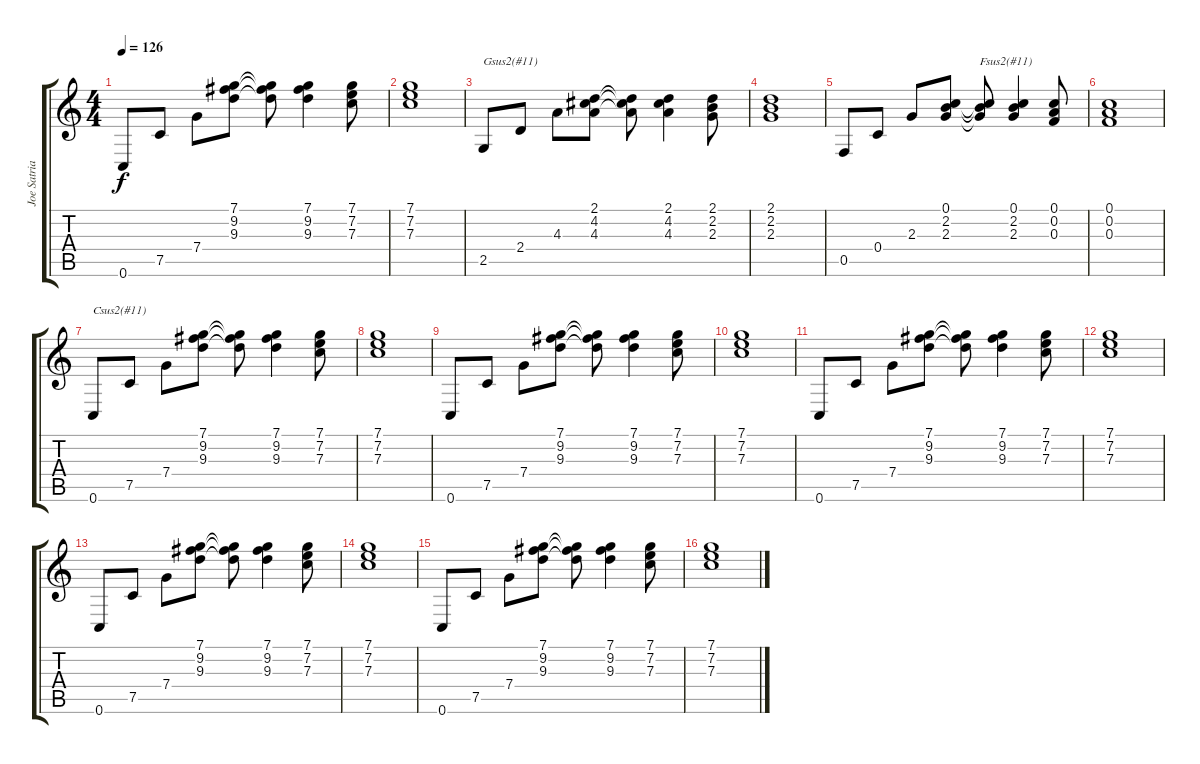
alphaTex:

\track ("Joe Satriani rythmique" "Joe Satria") {instrument acousticguitarnylon}
\staff {score tabs}
\tuning (C4 A3 F3 C3 F2 C2) {hide}
\ts (4 4)
\tempo 126
\clef g2
\ks c
0.6.8{dy f} 7.5.8 7.4.8 (7.1 9.2 9.3).8 (7.1{t} 9.2{t} 9.3{t}).8 (7.1 9.2 9.3).4 (7.1 7.2 7.3).8 |
(7.1 7.2 7.3).1 |
2.5.8{txt "Gsus2(#11)"} 2.4.8 4.3.8 (2.1 4.2 4.3).8 (2.1{t} 4.2{t} 4.3{t}).8 (2.1 4.2 4.3).4 (2.1 2.2 2.3).8 |
(2.1 2.2 2.3).1 |
0.5.8 0.4.8 2.3.8 (0.1 2.2 2.3).8 (0.1{t} 2.2{t} 2.3{t}).8{txt "Fsus2(#11)"} (0.1 2.2 2.3).4 (0.1 0.2 0.3).8 |
(0.1 0.2 0.3).1 |
0.6.8{txt "Csus2(#11)"} 7.5.8 7.4.8 (7.1 9.2 9.3).8 (7.1{t} 9.2{t} 9.3{t}).8 (7.1 9.2 9.3).4 (7.1 7.2 7.3).8 |
(7.1 7.2 7.3).1 |
0.6.8 7.5.8 7.4.8 (7.1 9.2 9.3).8 (7.1{t} 9.2{t} 9.3{t}).8 (7.1 9.2 9.3).4 (7.1 7.2 7.3).8 |
(7.1 7.2 7.3).1 |
0.6.8 7.5.8 7.4.8 (7.1 9.2 9.3).8 (7.1{t} 9.2{t} 9.3{t}).8 (7.1 9.2 9.3).4 (7.1 7.2 7.3).8 |
(7.1 7.2 7.3).1 |
0.6.8 7.5.8 7.4.8 (7.1 9.2 9.3).8 (7.1{t} 9.2{t} 9.3{t}).8 (7.1 9.2 9.3).4 (7.1 7.2 7.3).8 |
(7.1 7.2 7.3).1 |
0.6.8 7.5.8 7.4.8 (7.1 9.2 9.3).8 (7.1{t} 9.2{t} 9.3{t}).8 (7.1 9.2 9.3).4 (7.1 7.2 7.3).8 |
(7.1 7.2 7.3).1
